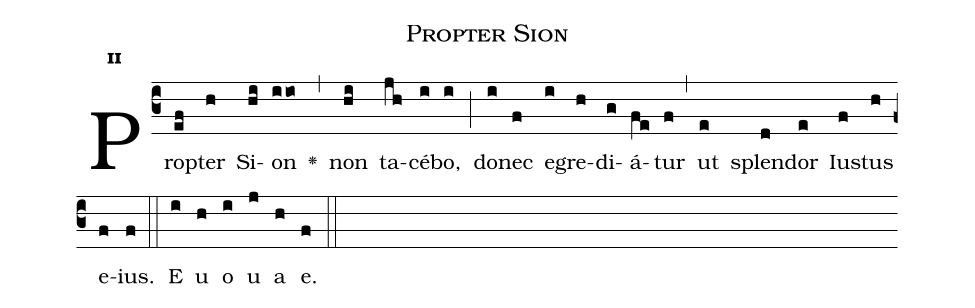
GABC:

name:Propter Sion;
office-part:Antiphona;
mode:2;
%%
initial-style: 1;
name: Propter Sion
book: Antiphonae & Responsoria/Tomus I, p. 60;
occasion: Post diem 16 Dec Feria IV;
office-part: Laudes Ant 2;
user-notes: ;
commentary: ;
annotation: 2*a;
centering-scheme: english;
fontsize: 12;
font: OFLSortsMillGoudy;
height: 11;
width: 4.5;
%%
(c3)Prop(ef)ter(h) Si(hi)on(iio) <v>\greheightstar</v>(,) non(hi) ta(jh)cé(i)bo,(i) (;) do(i)nec(f) e(i)gre(h)di(g)á(fe)tur(f) (,) ut(e) splen(d)dor(e) Iu(f)stus(h) e(f)ius.(f) (::)
E(i) u(h) o(i) u(j) a(h) e.(f) (::)
